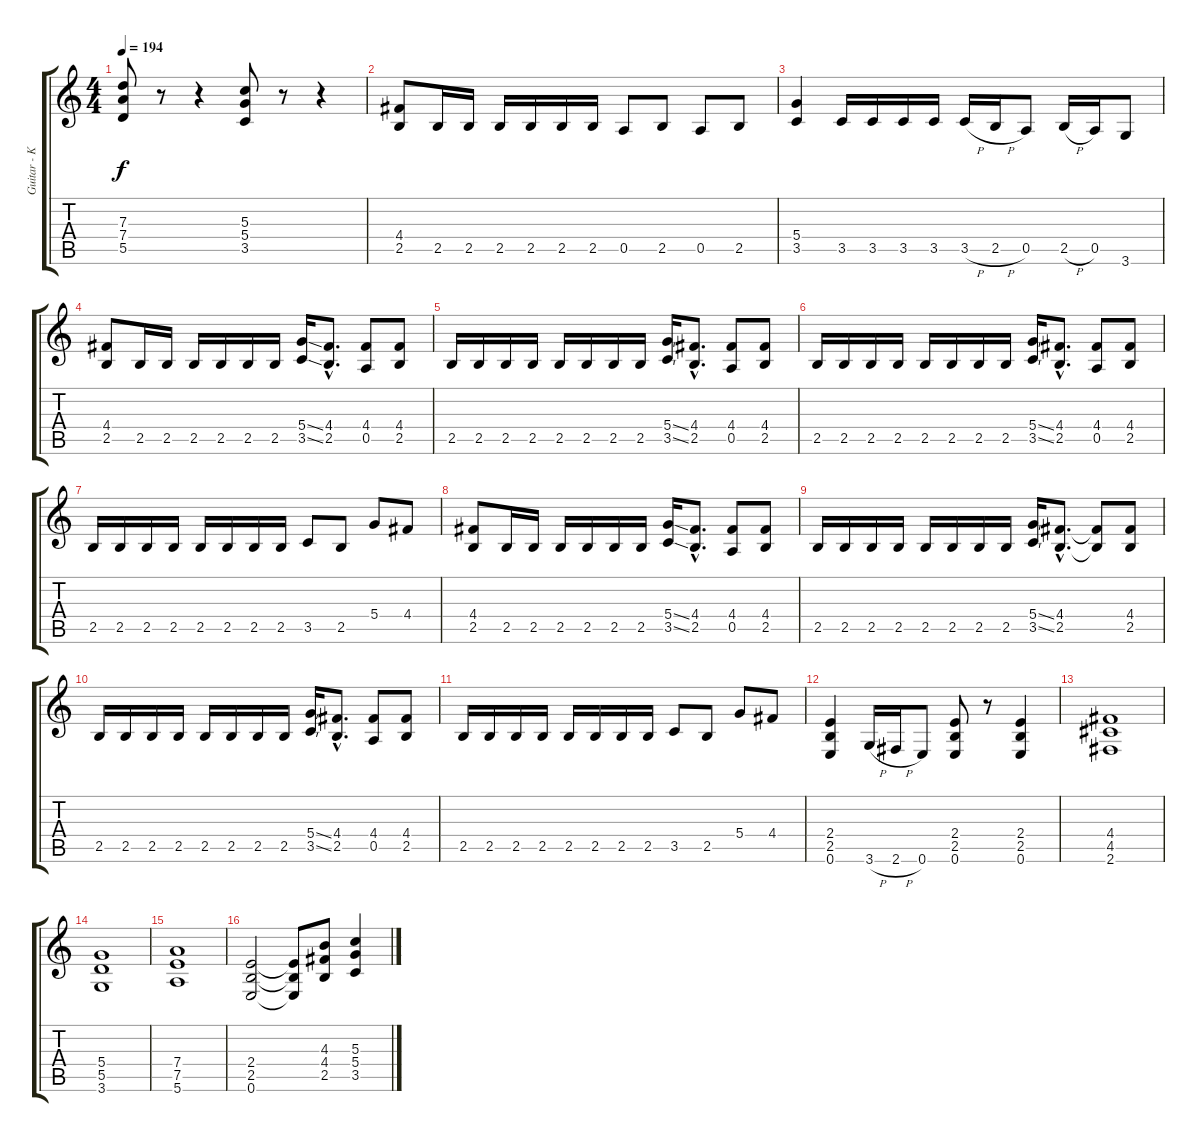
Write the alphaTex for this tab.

\track ("Guitar - Kirk" "Guitar - K") {instrument distortionguitar}
\staff {score tabs}
\tuning (E4 B3 G3 D3 A2 E2) {hide}
\ts (4 4)
\tempo 194
\clef g2
\ks c
(7.3 7.4 5.5).8{dy f} r.8 r.4 (5.3 5.4 3.5).8 r.8 r.4 |
(4.4 2.5).8 2.5.16 2.5.16 2.5.16 2.5.16 2.5.16 2.5.16 0.5.8 2.5.8 0.5.8 2.5.8 |
(5.4 3.5).4 3.5.16 3.5.16 3.5.16 3.5.16 3.5{h}.16 2.5{h}.16 0.5.8 2.5{h}.16 0.5.16 3.6.8 |
(4.4 2.5).8 2.5.16 2.5.16 2.5.16 2.5.16 2.5.16 2.5.16 (5.4{ss} 3.5{ss}).16 (4.4{hac} 2.5{hac}).8{d} (4.4 0.5).8 (4.4 2.5).8 |
2.5.16 2.5.16 2.5.16 2.5.16 2.5.16 2.5.16 2.5.16 2.5.16 (5.4{ss} 3.5{ss}).16 (4.4{hac} 2.5{hac}).8{d} (4.4 0.5).8 (4.4 2.5).8 |
2.5.16 2.5.16 2.5.16 2.5.16 2.5.16 2.5.16 2.5.16 2.5.16 (5.4{ss} 3.5{ss}).16 (4.4{hac} 2.5{hac}).8{d} (4.4 0.5).8 (4.4 2.5).8 |
2.5.16 2.5.16 2.5.16 2.5.16 2.5.16 2.5.16 2.5.16 2.5.16 3.5.8 2.5.8 5.4.8 4.4.8 |
(4.4 2.5).8 2.5.16 2.5.16 2.5.16 2.5.16 2.5.16 2.5.16 (5.4{ss} 3.5{ss}).16 (4.4{hac} 2.5{hac}).8{d} (4.4 0.5).8 (4.4 2.5).8 |
2.5.16 2.5.16 2.5.16 2.5.16 2.5.16 2.5.16 2.5.16 2.5.16 (5.4{ss} 3.5{ss}).16 (4.4{hac} 2.5{hac}).8{d} (4.4{t} 2.5{t}).8 (4.4 2.5).8 |
2.5.16 2.5.16 2.5.16 2.5.16 2.5.16 2.5.16 2.5.16 2.5.16 (5.4{ss} 3.5{ss}).16 (4.4{hac} 2.5{hac}).8{d} (4.4 0.5).8 (4.4 2.5).8 |
2.5.16 2.5.16 2.5.16 2.5.16 2.5.16 2.5.16 2.5.16 2.5.16 3.5.8 2.5.8 5.4.8 4.4.8 |
(2.4 2.5 0.6).4 3.6{h}.16 2.6{h}.16 0.6.8 (2.4 2.5 0.6).8 r.8 (2.4 2.5 0.6).4 |
(4.4 4.5 2.6).1 |
(5.4 5.5 3.6).1 |
(7.4 7.5 5.6).1 |
(2.4 2.5 0.6).2 (2.4{t} 2.5{t} 0.6{t}).8 (4.3 4.4 2.5).8 (5.3 5.4 3.5).4
